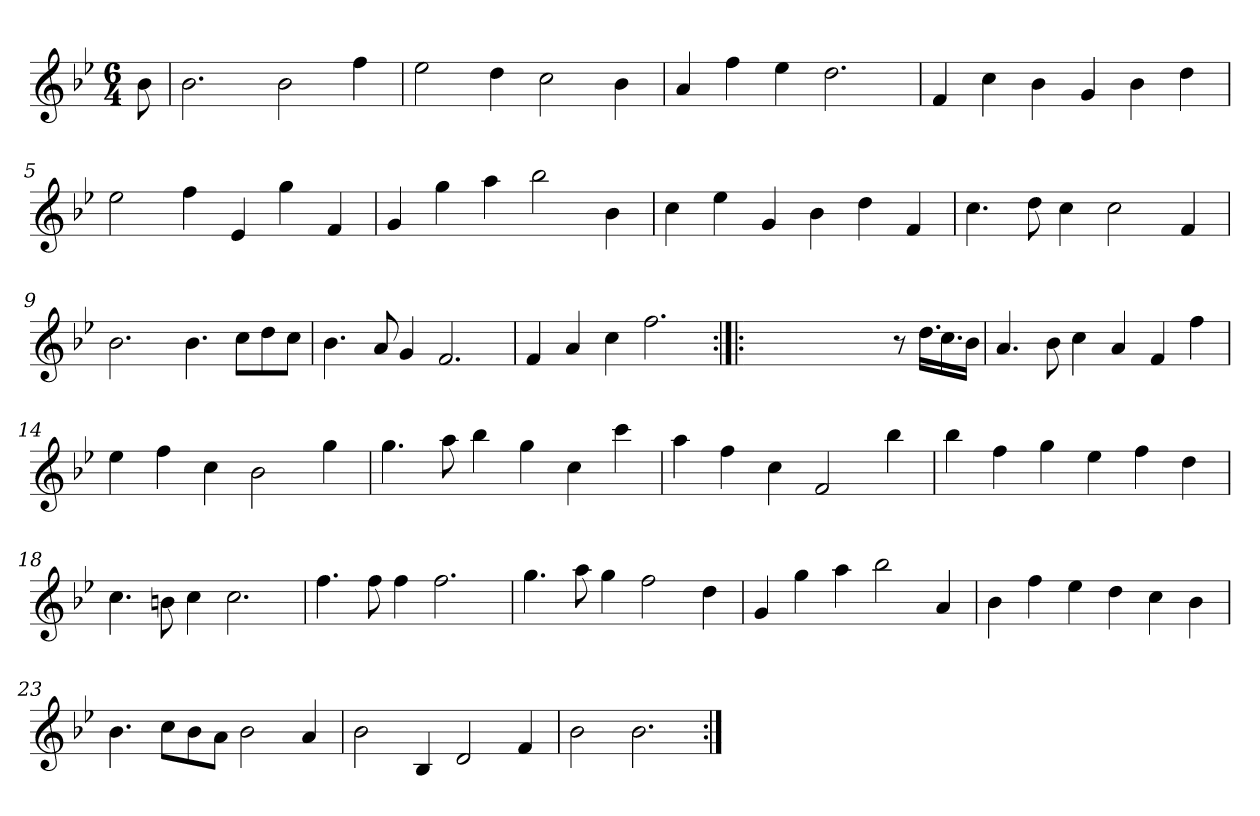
**kern
*part1
*staff1
*clefG2
*k[b-e-]
*B-:
*M6/4
*MM120
=
8b-
=1
2.b-
2b-
4ff
=2
2ee-
4dd
2cc
4b-
=3
4a
4ff
4ee-
2.dd
=4
4f
4cc
4b-
4g
4b-
4dd
=5
2ee-
4ff
4e-
4gg
4f
=6
4g
4gg
4aa
2bb-
4b-
=7
4cc
4ee-
4g
4b-
4dd
4f
=8
4.cc
8dd
4cc
2cc
4f
=9
2.b-
4.b-
8cc\L
8dd\
8cc\J
=10
4.b-
8a
4g
2.f
=11
4f
4a
4cc
2.ff
=12:|!|:
2ryy
2ryy
8ryy
8r
16.dd\LL
16.cc\
16b-\JJ
=13
4.a
8b-
4cc
4a
4f
4ff
=14
4ee-
4ff
4cc
2b-
4gg
=15
4.gg
8aa
4bb-
4gg
4cc
4ccc
=16
4aa
4ff
4cc
2f
4bb-
=17
4bb-
4ff
4gg
4ee-
4ff
4dd
=18
4.cc
8bn
4cc
2.cc
=19
4.ff
8ff
4ff
2.ff
=20
4.gg
8aa
4gg
2ff
4dd
=21
4g
4gg
4aa
2bb-
4a
=22
4b-
4ff
4ee-
4dd
4cc
4b-
=23
4.b-
8cc\L
8b-\
8a\J
2b-
4a
=24
2b-
4B-
2d
4f
=25
2b-
2.b-
=:|!
*-
